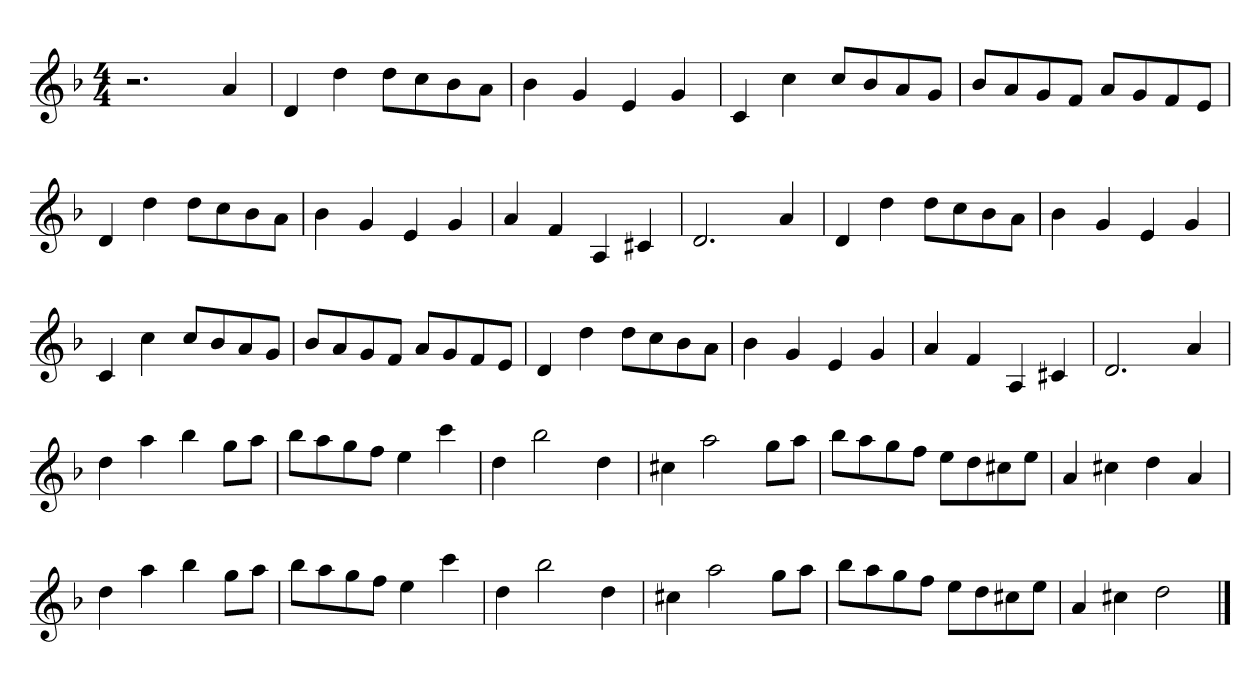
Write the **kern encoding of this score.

**kern
*part1
*staff1
*clefG2
*k[b-]
*M4/4
=
2.r
4a/
=
4d/
4dd\
8dd\L
8cc\
8b-\
8a\J
=
4b-\
4g/
4e/
4g/
=
4c/
4cc\
8cc/L
8b-/
8a/
8g/J
=
8b-/L
8a/
8g/
8f/J
8a/L
8g/
8f/
8e/J
=
4d/
4dd\
8dd\L
8cc\
8b-\
8a\J
=
4b-\
4g/
4e/
4g/
=
4a/
4f/
4A/
4c#X/
=
2.d/
4a/
=
4d/
4dd\
8dd\L
8cc\
8b-\
8a\J
=
4b-\
4g/
4e/
4g/
=
4c/
4cc\
8cc/L
8b-/
8a/
8g/J
=
8b-/L
8a/
8g/
8f/J
8a/L
8g/
8f/
8e/J
=
4d/
4dd\
8dd\L
8cc\
8b-\
8a\J
=
4b-\
4g/
4e/
4g/
=
4a/
4f/
4A/
4c#X/
=
2.d/
4a/
=
4dd\
4aa\
4bb-\
8gg\L
8aa\J
=
8bb-\L
8aa\
8gg\
8ff\J
4ee\
4ccc\
=
4dd\
2bb-\
4dd\
=
4cc#X\
2aa\
8gg\L
8aa\J
=
8bb-\L
8aa\
8gg\
8ff\J
8ee\L
8dd\
8cc#X\
8ee\J
=
4a/
4cc#X\
4dd\
4a/
=
4dd\
4aa\
4bb-\
8gg\L
8aa\J
=
8bb-\L
8aa\
8gg\
8ff\J
4ee\
4ccc\
=
4dd\
2bb-\
4dd\
=
4cc#X\
2aa\
8gg\L
8aa\J
=
8bb-\L
8aa\
8gg\
8ff\J
8ee\L
8dd\
8cc#X\
8ee\J
=
4a/
4cc#X\
2dd\
==
*-
